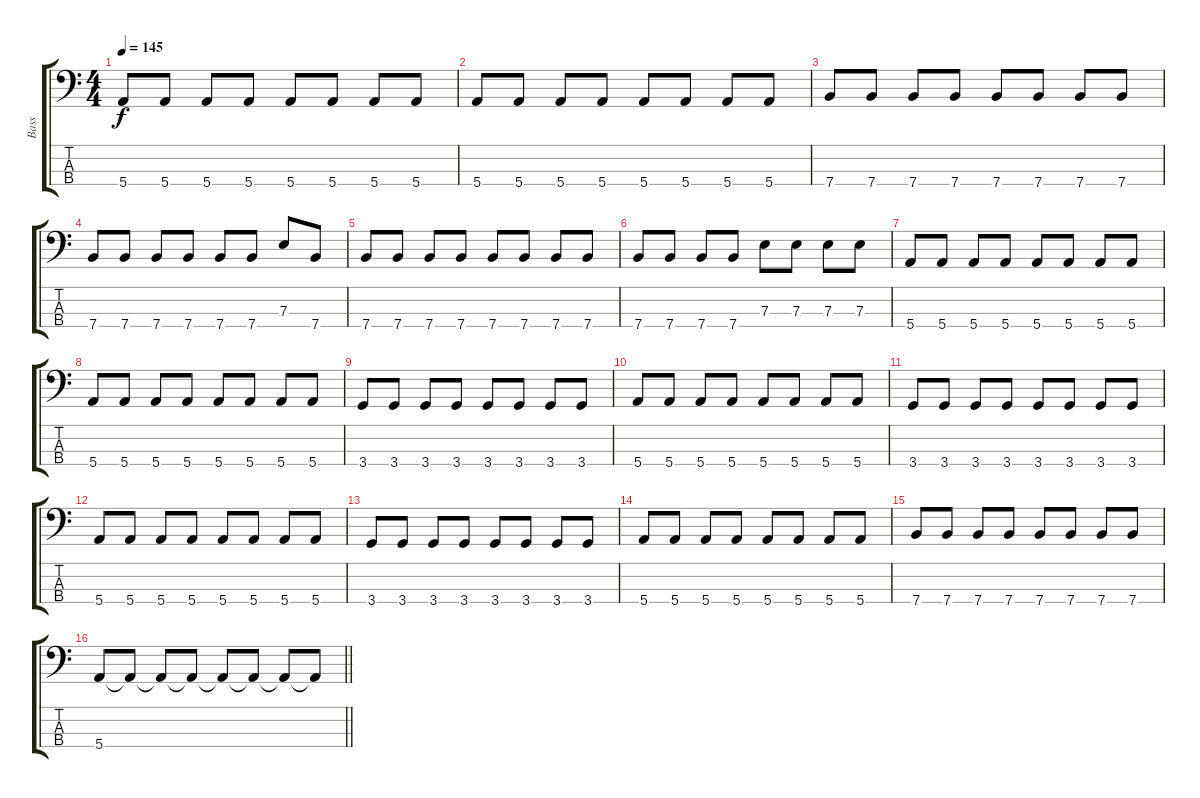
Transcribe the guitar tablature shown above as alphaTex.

\track ("Bass" "Bass") {instrument electricbassfinger}
\staff {score tabs}
\tuning (G2 D2 A1 E1) {hide}
\ts (4 4)
\tempo 145
\clef f4
\ks c
5.4.8{dy f} 5.4.8 5.4.8 5.4.8 5.4.8 5.4.8 5.4.8 5.4.8 |
5.4.8 5.4.8 5.4.8 5.4.8 5.4.8 5.4.8 5.4.8 5.4.8 |
7.4.8 7.4.8 7.4.8 7.4.8 7.4.8 7.4.8 7.4.8 7.4.8 |
7.4.8 7.4.8 7.4.8 7.4.8 7.4.8 7.4.8 7.3.8 7.4.8 |
7.4.8 7.4.8 7.4.8 7.4.8 7.4.8 7.4.8 7.4.8 7.4.8 |
7.4.8 7.4.8 7.4.8 7.4.8 7.3.8 7.3.8 7.3.8 7.3.8 |
5.4.8 5.4.8 5.4.8 5.4.8 5.4.8 5.4.8 5.4.8 5.4.8 |
5.4.8 5.4.8 5.4.8 5.4.8 5.4.8 5.4.8 5.4.8 5.4.8 |
3.4.8 3.4.8 3.4.8 3.4.8 3.4.8 3.4.8 3.4.8 3.4.8 |
5.4.8 5.4.8 5.4.8 5.4.8 5.4.8 5.4.8 5.4.8 5.4.8 |
3.4.8 3.4.8 3.4.8 3.4.8 3.4.8 3.4.8 3.4.8 3.4.8 |
5.4.8 5.4.8 5.4.8 5.4.8 5.4.8 5.4.8 5.4.8 5.4.8 |
3.4.8 3.4.8 3.4.8 3.4.8 3.4.8 3.4.8 3.4.8 3.4.8 |
5.4.8 5.4.8 5.4.8 5.4.8 5.4.8 5.4.8 5.4.8 5.4.8 |
7.4.8 7.4.8 7.4.8 7.4.8 7.4.8 7.4.8 7.4.8 7.4.8 |
\barLineRight lightlight
5.4.8 5.4{t}.8 5.4{t}.8 5.4{t}.8 5.4{t}.8 5.4{t}.8 5.4{t}.8 5.4{t}.8
